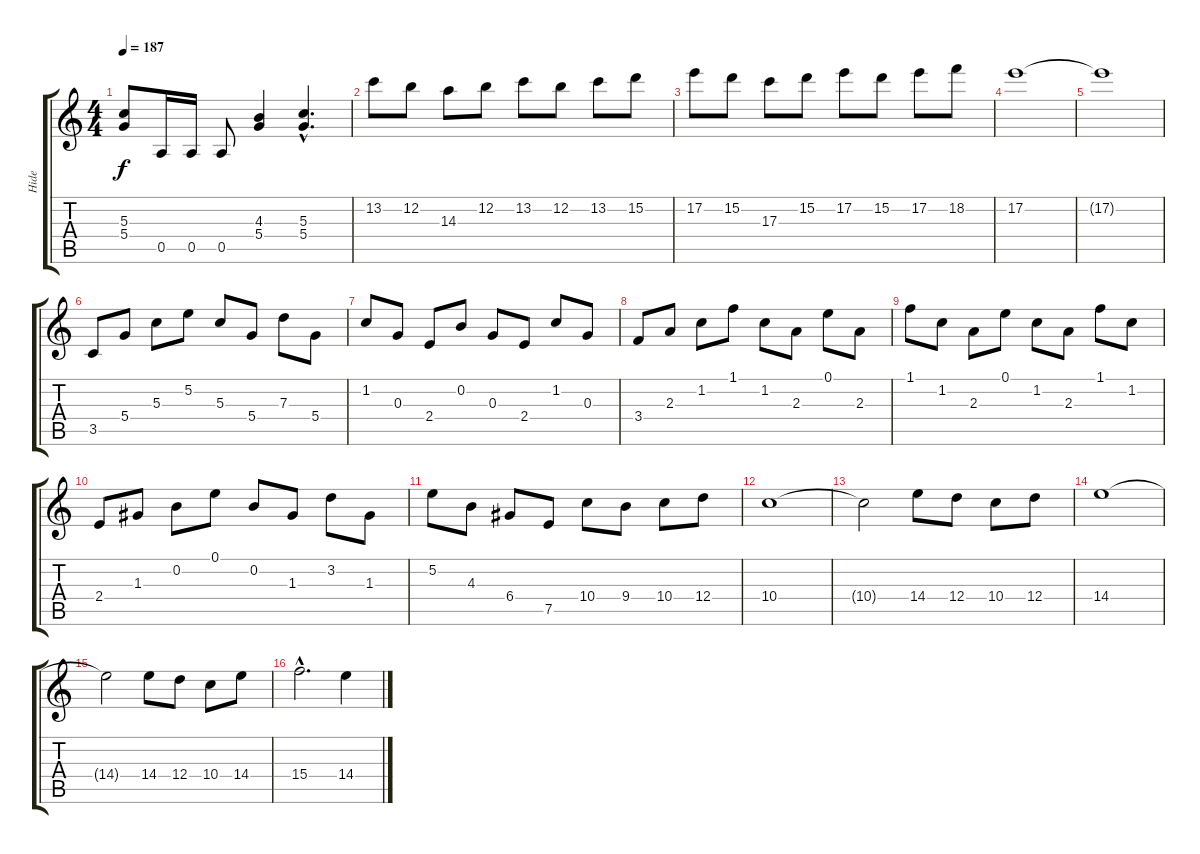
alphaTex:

\track ("Hide" "Hide") {instrument overdrivenguitar}
\staff {score tabs}
\tuning (E4 B3 G3 D3 A2 E2) {hide}
\ts (4 4)
\tempo 187
\clef g2
\ks c
(5.3 5.4).8{dy f} 0.5.16 0.5.16 0.5.8 (4.3 5.4).4 (5.3{hac} 5.4{hac}).4{d} |
13.2.8{balance 7} 12.2.8 14.3.8 12.2.8 13.2.8 12.2.8 13.2.8 15.2.8 |
17.2.8 15.2.8 17.3.8 15.2.8 17.2.8 15.2.8 17.2.8 18.2.8 |
17.2.1 |
17.2{t}.1 |
3.5.8 5.4.8 5.3.8 5.2.8 5.3.8 5.4.8 7.3.8 5.4.8 |
1.2.8 0.3.8 2.4.8 0.2.8 0.3.8 2.4.8 1.2.8 0.3.8 |
3.4.8 2.3.8 1.2.8 1.1.8 1.2.8 2.3.8 0.1.8 2.3.8 |
1.1.8 1.2.8 2.3.8 0.1.8 1.2.8 2.3.8 1.1.8 1.2.8 |
2.4.8 1.3.8 0.2.8 0.1.8 0.2.8 1.3.8 3.2.8 1.3.8 |
5.2.8 4.3.8 6.4.8 7.5.8 10.4.8 9.4.8 10.4.8 12.4.8 |
10.4.1 |
10.4{t}.2 14.4.8 12.4.8 10.4.8 12.4.8 |
14.4.1 |
14.4{t}.2 14.4.8 12.4.8 10.4.8 14.4.8 |
15.4{hac}.2{d} 14.4.4
